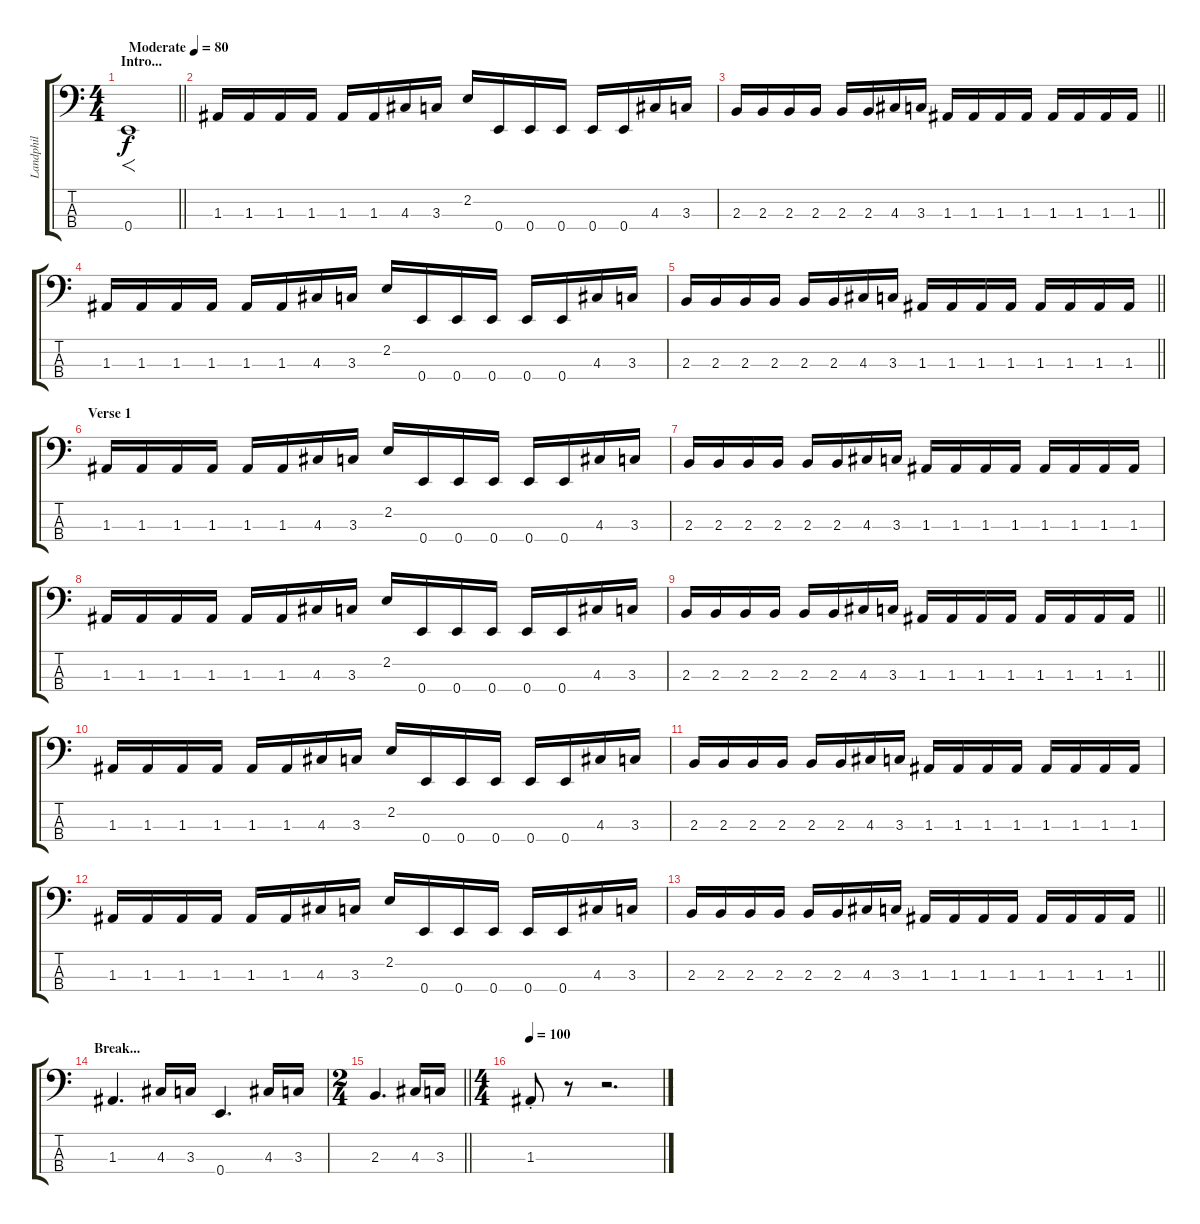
\track ("Landphil" "Landphil") {instrument electricbasspick}
\staff {score tabs}
\tuning (G2 D2 A1 E1) {hide}
\ts (4 4)
\section ("" "Intro...")
\tempo (80 "Moderate")
\clef f4
\barLineRight lightlight
\ks c
0.4.1{f dy f instrument lead2sawtooth} |
1.3.16{instrument electricbasspick} 1.3.16 1.3.16 1.3.16 1.3.16 1.3.16 4.3.16 3.3.16 2.2.16 0.4.16 0.4.16 0.4.16 0.4.16 0.4.16 4.3.16 3.3.16 |
\barLineRight lightlight
2.3.16 2.3.16 2.3.16 2.3.16 2.3.16 2.3.16 4.3.16 3.3.16 1.3.16 1.3.16 1.3.16 1.3.16 1.3.16 1.3.16 1.3.16 1.3.16 |
1.3.16 1.3.16 1.3.16 1.3.16 1.3.16 1.3.16 4.3.16 3.3.16 2.2.16 0.4.16 0.4.16 0.4.16 0.4.16 0.4.16 4.3.16 3.3.16 |
\barLineRight lightlight
2.3.16 2.3.16 2.3.16 2.3.16 2.3.16 2.3.16 4.3.16 3.3.16 1.3.16 1.3.16 1.3.16 1.3.16 1.3.16 1.3.16 1.3.16 1.3.16 |
\section ("" "Verse 1")
1.3.16 1.3.16 1.3.16 1.3.16 1.3.16 1.3.16 4.3.16 3.3.16 2.2.16 0.4.16 0.4.16 0.4.16 0.4.16 0.4.16 4.3.16 3.3.16 |
2.3.16 2.3.16 2.3.16 2.3.16 2.3.16 2.3.16 4.3.16 3.3.16 1.3.16 1.3.16 1.3.16 1.3.16 1.3.16 1.3.16 1.3.16 1.3.16 |
1.3.16 1.3.16 1.3.16 1.3.16 1.3.16 1.3.16 4.3.16 3.3.16 2.2.16 0.4.16 0.4.16 0.4.16 0.4.16 0.4.16 4.3.16 3.3.16 |
\barLineRight lightlight
2.3.16 2.3.16 2.3.16 2.3.16 2.3.16 2.3.16 4.3.16 3.3.16 1.3.16 1.3.16 1.3.16 1.3.16 1.3.16 1.3.16 1.3.16 1.3.16 |
1.3.16 1.3.16 1.3.16 1.3.16 1.3.16 1.3.16 4.3.16 3.3.16 2.2.16 0.4.16 0.4.16 0.4.16 0.4.16 0.4.16 4.3.16 3.3.16 |
2.3.16 2.3.16 2.3.16 2.3.16 2.3.16 2.3.16 4.3.16 3.3.16 1.3.16 1.3.16 1.3.16 1.3.16 1.3.16 1.3.16 1.3.16 1.3.16 |
1.3.16 1.3.16 1.3.16 1.3.16 1.3.16 1.3.16 4.3.16 3.3.16 2.2.16 0.4.16 0.4.16 0.4.16 0.4.16 0.4.16 4.3.16 3.3.16 |
\barLineRight lightlight
2.3.16 2.3.16 2.3.16 2.3.16 2.3.16 2.3.16 4.3.16 3.3.16 1.3.16 1.3.16 1.3.16 1.3.16 1.3.16 1.3.16 1.3.16 1.3.16 |
\section ("" "Break...")
1.3.4{d} 4.3.16 3.3.16 0.4.4{d} 4.3.16 3.3.16 |
\ts (2 4)
\barLineRight lightlight
2.3.4{d} 4.3.16 3.3.16 |
\ts (4 4)
\tempo 100
1.3{st}.8 r.8 r.2{d}
